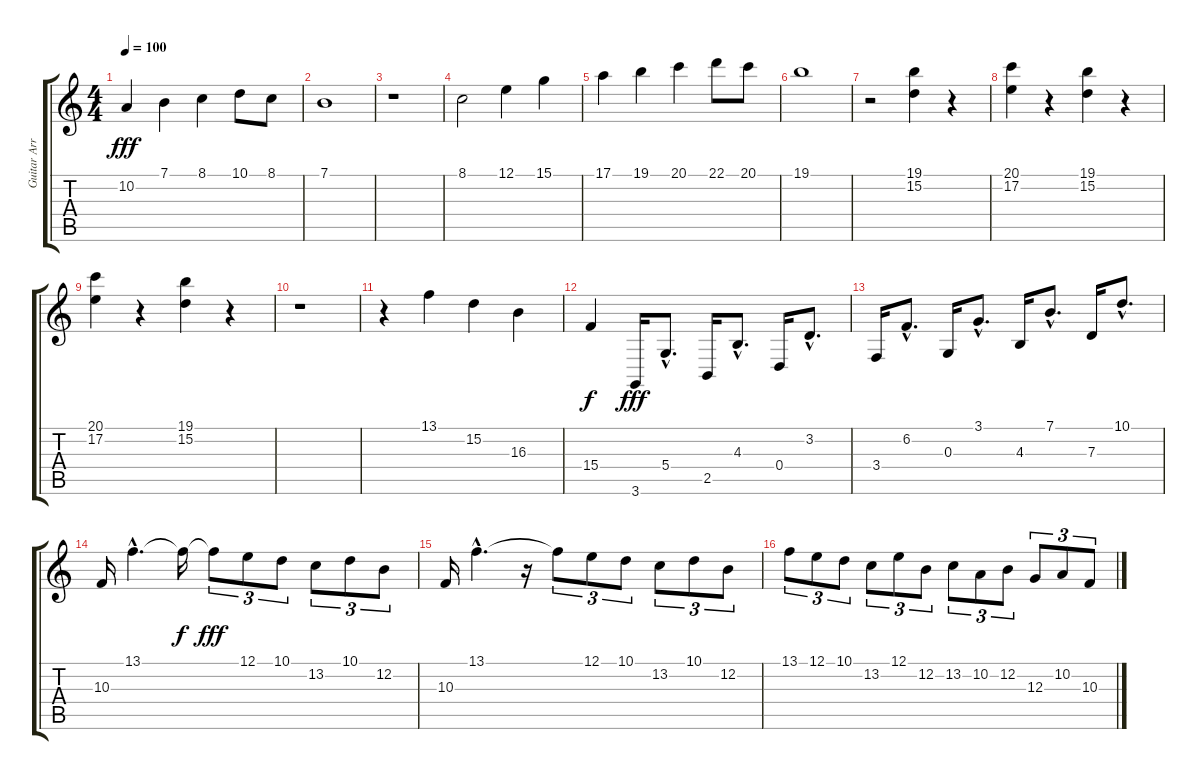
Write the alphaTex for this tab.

\track ("Guitar Arrangement" "Guitar Arr") {instrument violin}
\staff {score tabs}
\tuning (E4 B3 G3 D3 A2 E2) {hide}
\ts (4 4)
\tempo 100
\clef g2
\ks c
10.2.4{dy fff} 7.1.4 8.1.4 10.1.8 8.1.8 |
7.1.1 |
r.1 |
8.1.2 12.1.4 15.1.4 |
17.1.4 19.1.4 20.1.4 22.1.8 20.1.8 |
19.1.1 |
r.2 (19.1 15.2).4 r.4 |
(20.1 17.2).4 r.4 (19.1 15.2).4 r.4 |
(20.1 17.2).4 r.4 (19.1 15.2).4 r.4 |
r.1 |
r.4 13.1.4 15.2.4 16.3.4 |
15.4.4{dy f} 3.6.16{dy fff} 5.4{hac}.8{d} 2.5.16 4.3{hac}.8{d} 0.4.16 3.2{hac}.8{d} |
3.4.16 6.2{hac}.8{d} 0.3.16 3.1{hac}.8{d} 4.3.16 7.1{hac}.8{d} 7.3.16 10.1{hac}.8{d} |
10.3.16 13.1{hac}.4{d} 13.1{t}.16{dy f} 13.1{t}.8{tu (3 2) dy fff} 12.1.8{tu (3 2)} 10.1.8{tu (3 2)} 13.2.8{tu (3 2)} 10.1.8{tu (3 2)} 12.2.8{tu (3 2)} |
10.3.16 13.1{hac}.4{d} r.16 13.1{t}.8{tu (3 2)} 12.1.8{tu (3 2)} 10.1.8{tu (3 2)} 13.2.8{tu (3 2)} 10.1.8{tu (3 2)} 12.2.8{tu (3 2)} |
13.1.8{tu (3 2)} 12.1.8{tu (3 2)} 10.1.8{tu (3 2)} 13.2.8{tu (3 2)} 12.1.8{tu (3 2)} 12.2.8{tu (3 2)} 13.2.8{tu (3 2)} 10.2.8{tu (3 2)} 12.2.8{tu (3 2)} 12.3.8{tu (3 2)} 10.2.8{tu (3 2)} 10.3.8{tu (3 2)}
